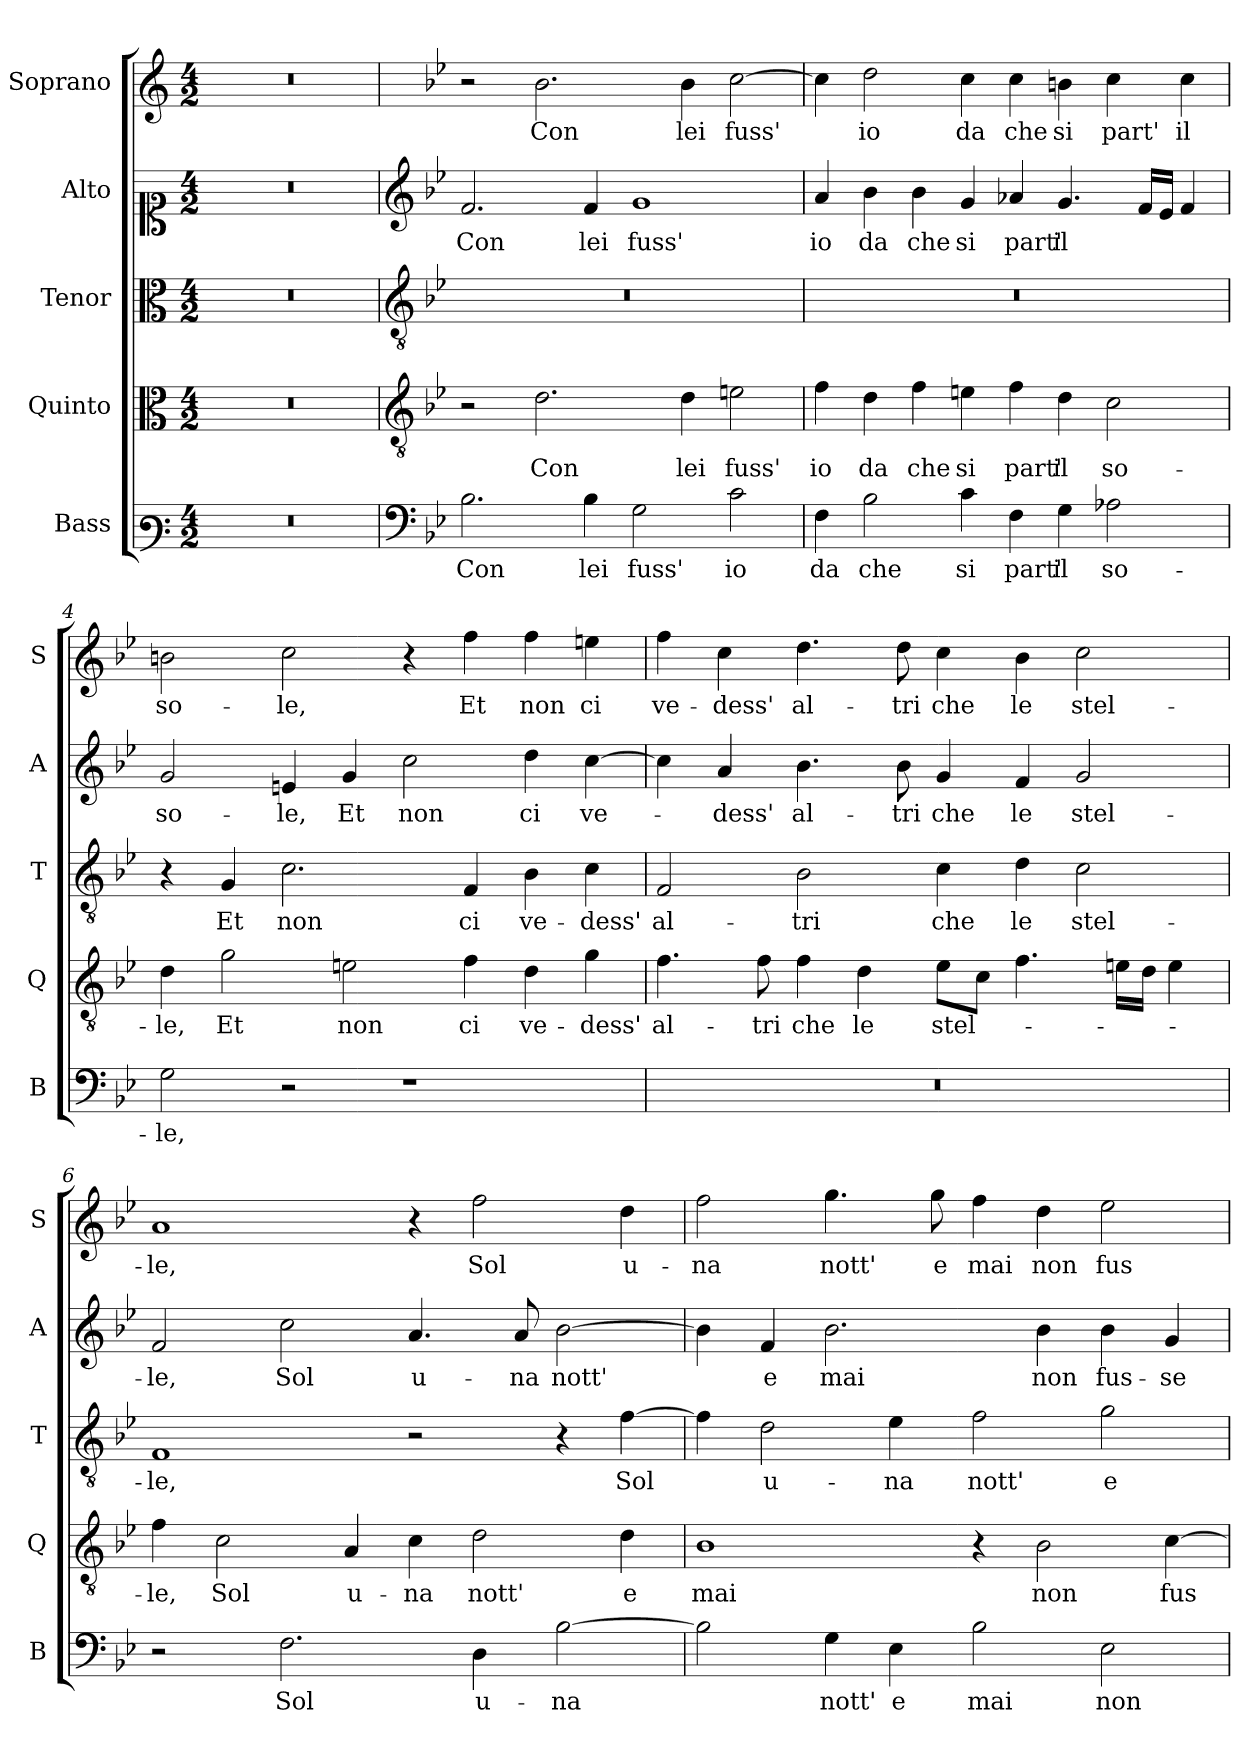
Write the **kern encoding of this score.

**kern	**text	**kern	**text	**kern	**text	**kern	**text	**kern	**text
*part5	*part5	*part4	*part4	*part3	*part3	*part2	*part2	*part1	*part1
*staff5	*staff5	*staff4	*staff4	*staff3	*staff3	*staff2	*staff2	*staff1	*staff1
*I"Bass	*	*I"Quinto	*	*I"Tenor	*	*I"Alto	*	*I"Soprano	*
*I'B	*	*I'Q	*	*I'T	*	*I'A	*	*I'S	*
*clefF3	*	*clefC3	*	*clefC3	*	*clefC1	*	*clefG2	*
*k[]	*	*k[]	*	*k[]	*	*k[]	*	*k[]	*
*C:	*	*C:	*	*C:	*	*C:	*	*C:	*
*M4/2	*	*M4/2	*	*M4/2	*	*M4/2	*	*M4/2	*
=1	=1	=1	=1	=1	=1	=1	=1	=1	=1
0r	.	0r	.	0r	.	0r	.	0r	.
=2	=2	=2	=2	=2	=2	=2	=2	=2	=2
*clefF4	*	*clefGv2	*	*clefGv2	*	*clefG2	*	*	*
*k[b-e-]	*	*k[b-e-]	*	*k[b-e-]	*	*k[b-e-]	*	*k[b-e-]	*
*B-:	*	*B-:	*	*B-:	*	*B-:	*	*B-:	*
!	!LO:LY:b	!	!	!	!	!	!LO:LY:b	!	!
2.B-\	Con	2r	.	0r	.	2.f/	Con	2r	.
!	!	!	!LO:LY:b	!	!	!	!	!	!LO:LY:b
.	.	2.d\	Con	.	.	.	.	2.b-\	Con
!	!LO:LY:b	!	!	!	!	!	!LO:LY:b	!	!
4B-\	lei	.	.	.	.	4f/	lei	.	.
!	!LO:LY:b	!	!	!	!	!	!LO:LY:b	!	!
2G\	fuss'	.	.	.	.	1g	fuss'	.	.
!	!	!	!LO:LY:b	!	!	!	!	!	!LO:LY:b
.	.	4d\	lei	.	.	.	.	4b-\	lei
!	!LO:LY:b	!	!LO:LY:b	!	!	!	!	!	!LO:LY:b
2c\	io	2en\	fuss'	.	.	.	.	[2cc\	fuss'
=3	=3	=3	=3	=3	=3	=3	=3	=3	=3
!	!LO:LY:b	!	!LO:LY:b	!	!	!	!LO:LY:b	!	!
4F\	da	4f\	io	0r	.	4a/	io	4cc\]	.
!	!LO:LY:b	!	!LO:LY:b	!	!	!	!LO:LY:b	!	!LO:LY:b
2B-\	che	4d\	da	.	.	4b-\	da	2dd\	io
!	!	!	!LO:LY:b	!	!	!	!LO:LY:b	!	!
.	.	4f\	che	.	.	4b-\	che	.	.
!	!LO:LY:b	!	!LO:LY:b	!	!	!	!LO:LY:b	!	!LO:LY:b
4c\	si	4en\	si	.	.	4g/	si	4cc\	da
!	!LO:LY:b	!	!LO:LY:b	!	!	!	!LO:LY:b	!	!LO:LY:b
4F\	part'	4f\	part'	.	.	4a-X/	part'	4cc\	che
!	!LO:LY:b	!	!LO:LY:b	!	!	!	!LO:LY:b	!	!LO:LY:b
4G\	il	4d\	il	.	.	4.g/	il	4bn\	si
!	!LO:LY:b	!	!LO:LY:b	!	!	!	!	!	!LO:LY:b
2A-X\	so-	2c\	so-	.	.	.	.	4cc\	part'
.	.	.	.	.	.	16f/LL	.	.	.
.	.	.	.	.	.	16e-/JJ	.	.	.
!	!	!	!	!	!	!	!	!	!LO:LY:b
.	.	.	.	.	.	4f/	.	4cc\	il
!!LO:LB:g=z
=4	=4	=4	=4	=4	=4	=4	=4	=4	=4
!	!LO:LY:b	!	!LO:LY:b	!	!	!	!LO:LY:b	!	!LO:LY:b
2G\	-le,	4d\	-le,	4r	.	2g/	so-	2bn\	so-
!	!	!	!LO:LY:b	!	!LO:LY:b	!	!	!	!
.	.	2g\	Et	4G/	Et	.	.	.	.
!	!	!	!	!	!LO:LY:b	!	!LO:LY:b	!	!LO:LY:b
2r	.	.	.	2.c\	non	4en/	-le,	2cc\	-le,
!	!	!	!LO:LY:b	!	!	!	!LO:LY:b	!	!
.	.	2en\	non	.	.	4g/	Et	.	.
!	!	!	!	!	!	!	!LO:LY:b	!	!
1r	.	.	.	.	.	2cc\	non	4r	.
!	!	!	!LO:LY:b	!	!LO:LY:b	!	!	!	!LO:LY:b
.	.	4f\	ci	4F/	ci	.	.	4ff\	Et
!	!	!	!LO:LY:b	!	!LO:LY:b	!	!LO:LY:b	!	!LO:LY:b
.	.	4d\	ve-	4B-\	ve-	4dd\	ci	4ff\	non
!	!	!	!LO:LY:b	!	!LO:LY:b	!	!LO:LY:b	!	!LO:LY:b
.	.	4g\	-dess'	4c\	-dess'	[4cc\	ve-	4een\	ci
=5	=5	=5	=5	=5	=5	=5	=5	=5	=5
!	!	!	!LO:LY:b	!	!LO:LY:b	!	!	!	!LO:LY:b
0r	.	4.f\	al-	2F/	al-	4cc\]	.	4ff\	ve-
!	!	!	!	!	!	!	!LO:LY:b	!	!LO:LY:b
.	.	.	.	.	.	4a/	-dess'	4cc\	-dess'
!	!	!	!LO:LY:b	!	!	!	!	!	!
.	.	8f\	-tri	.	.	.	.	.	.
!	!	!	!LO:LY:b	!	!LO:LY:b	!	!LO:LY:b	!	!LO:LY:b
.	.	4f\	che	2B-\	-tri	4.b-\	al-	4.dd\	al-
!	!	!	!LO:LY:b	!	!	!	!	!	!
.	.	4d\	le	.	.	.	.	.	.
!	!	!	!	!	!	!	!LO:LY:b	!	!LO:LY:b
.	.	.	.	.	.	8b-\	-tri	8dd\	-tri
!	!	!	!LO:LY:b	!	!LO:LY:b	!	!LO:LY:b	!	!LO:LY:b
.	.	8e-\L	stel-	4c\	che	4g/	che	4cc\	che
.	.	8c\J	.	.	.	.	.	.	.
!	!	!	!	!	!LO:LY:b	!	!LO:LY:b	!	!LO:LY:b
.	.	4.f\	.	4d\	le	4f/	le	4b-\	le
!	!	!	!	!	!LO:LY:b	!	!LO:LY:b	!	!LO:LY:b
.	.	.	.	2c\	stel-	2g/	stel-	2cc\	stel-
.	.	16en\LL	.	.	.	.	.	.	.
.	.	16d\JJ	.	.	.	.	.	.	.
.	.	4e\	.	.	.	.	.	.	.
=6	=6	=6	=6	=6	=6	=6	=6	=6	=6
!	!	!	!LO:LY:b	!	!LO:LY:b	!	!LO:LY:b	!	!LO:LY:b
2r	.	4f\	-le,	1F	-le,	2f/	-le,	1a	-le,
!	!	!	!LO:LY:b	!	!	!	!	!	!
.	.	2c\	Sol	.	.	.	.	.	.
!	!LO:LY:b	!	!	!	!	!	!LO:LY:b	!	!
2.F\	Sol	.	.	.	.	2cc\	Sol	.	.
!	!	!	!LO:LY:b	!	!	!	!	!	!
.	.	4A/	u-	.	.	.	.	.	.
!	!	!	!LO:LY:b	!	!	!	!LO:LY:b	!	!
.	.	4c\	-na	2r	.	4.a/	u-	4r	.
!	!LO:LY:b	!	!LO:LY:b	!	!	!	!	!	!LO:LY:b
4D\	u-	2d\	nott'	.	.	.	.	2ff\	Sol
!	!	!	!	!	!	!	!LO:LY:b	!	!
.	.	.	.	.	.	8a/	-na	.	.
!	!LO:LY:b	!	!	!	!	!	!LO:LY:b	!	!
[2B-\	-na	.	.	4r	.	[2b-\	nott'	.	.
!	!	!	!LO:LY:b	!	!LO:LY:b	!	!	!	!LO:LY:b
.	.	4d\	e	[4f\	Sol	.	.	4dd\	u-
!!LO:PB:g=z
=7	=7	=7	=7	=7	=7	=7	=7	=7	=7
!	!	!	!LO:LY:b	!	!	!	!	!	!LO:LY:b
2B-\]	.	1B-	mai	4f\]	.	4b-\]	.	2ff\	-na
!	!	!	!	!	!LO:LY:b	!	!LO:LY:b	!	!
.	.	.	.	2d\	u-	4f/	e	.	.
!	!LO:LY:b	!	!	!	!	!	!LO:LY:b	!	!LO:LY:b
4G\	nott'	.	.	.	.	2.b-\	mai	4.gg\	nott'
!	!LO:LY:b	!	!	!	!LO:LY:b	!	!	!	!
4E-\	e	.	.	4e-\	-na	.	.	.	.
!	!	!	!	!	!	!	!	!	!LO:LY:b
.	.	.	.	.	.	.	.	8gg\	e
!	!LO:LY:b	!	!	!	!LO:LY:b	!	!	!	!LO:LY:b
2B-\	mai	4r	.	2f\	nott'	.	.	4ff\	mai
!	!	!	!LO:LY:b	!	!	!	!LO:LY:b	!	!LO:LY:b
.	.	2B-\	non	.	.	4b-\	non	4dd\	non
!	!LO:LY:b	!	!	!	!LO:LY:b	!	!LO:LY:b	!	!LO:LY:b
2E-\	non	.	.	2g\	e	4b-\	fus-	2ee-\	fus-
!	!	!	!LO:LY:b	!	!	!	!LO:LY:b	!	!
.	.	[4c\	fus-	.	.	4g/	-se	.	.
=	=	=	=	=	=	=	=	=	=
*-	*-	*-	*-	*-	*-	*-	*-	*-	*-
